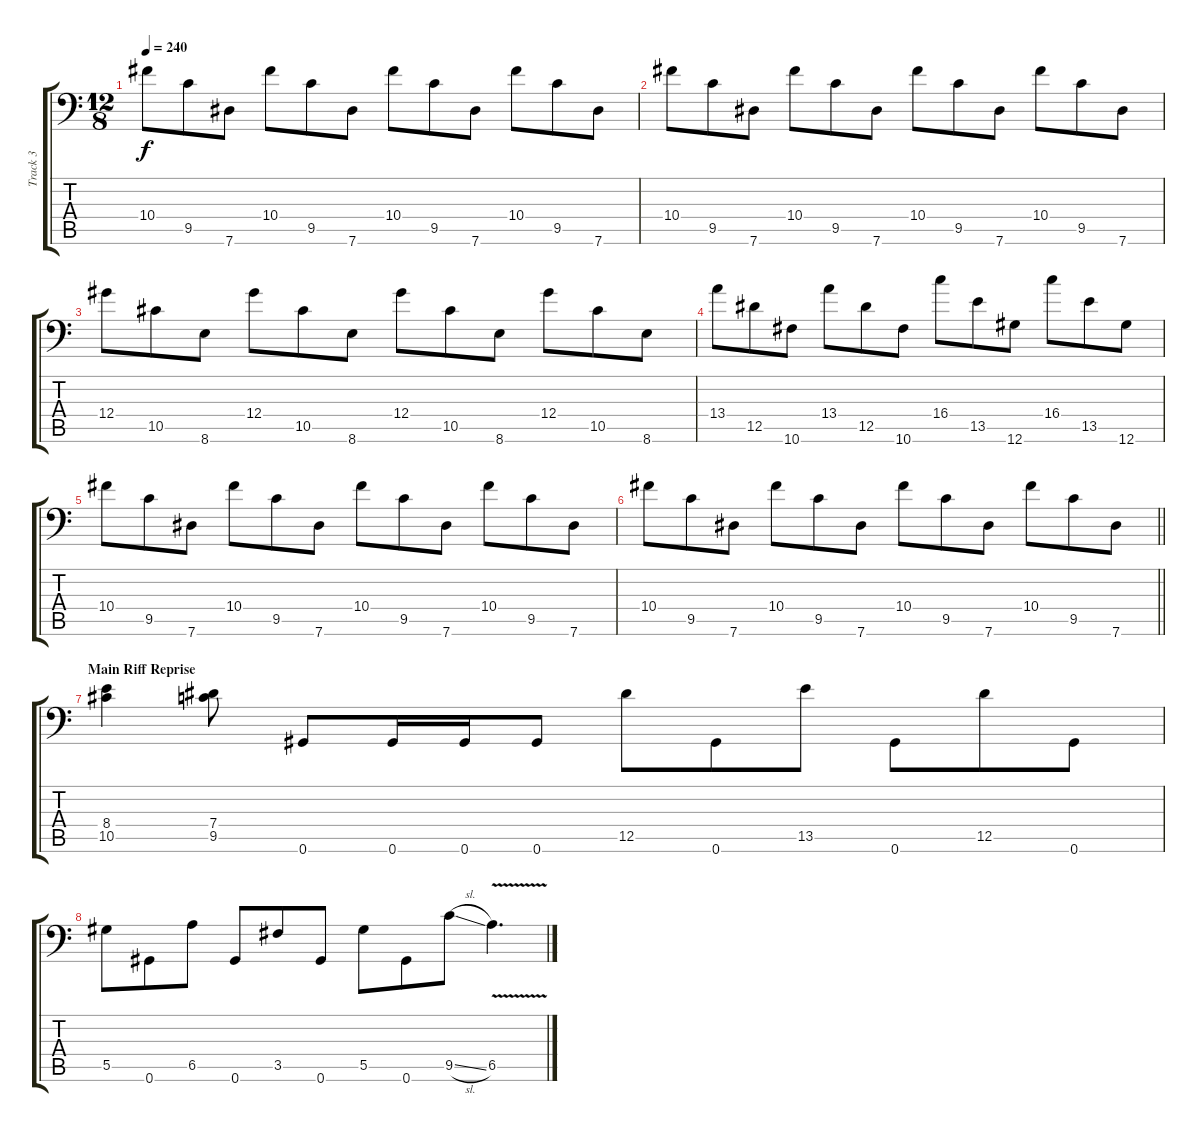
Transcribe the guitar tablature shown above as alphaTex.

\track ("Track 3" "Track 3") {instrument distortionguitar}
\staff {score tabs}
\tuning (Bb3 F3 Db3 Ab2 Eb2 Ab1) {hide}
\ts (12 8)
\tempo 240
\clef f4
\ks c
10.4.8{dy f} 9.5.8 7.6.8 10.4.8 9.5.8 7.6.8 10.4.8 9.5.8 7.6.8 10.4.8 9.5.8 7.6.8 |
10.4.8 9.5.8 7.6.8 10.4.8 9.5.8 7.6.8 10.4.8 9.5.8 7.6.8 10.4.8 9.5.8 7.6.8 |
12.4.8 10.5.8 8.6.8 12.4.8 10.5.8 8.6.8 12.4.8 10.5.8 8.6.8 12.4.8 10.5.8 8.6.8 |
13.4.8 12.5.8 10.6.8 13.4.8 12.5.8 10.6.8 16.4.8 13.5.8 12.6.8 16.4.8 13.5.8 12.6.8 |
10.4.8 9.5.8 7.6.8 10.4.8 9.5.8 7.6.8 10.4.8 9.5.8 7.6.8 10.4.8 9.5.8 7.6.8 |
\barLineRight lightlight
10.4.8 9.5.8 7.6.8 10.4.8 9.5.8 7.6.8 10.4.8 9.5.8 7.6.8 10.4.8 9.5.8 7.6.8 |
\section ("" "Main Riff Reprise")
(8.4 10.5).4 (7.4 9.5).8 0.6.8 0.6.16 0.6.16 0.6.8 12.5.8 0.6.8 13.5.8 0.6.8 12.5.8 0.6.8 |
5.5.8 0.6.8 6.5.8 0.6.8 3.5.8 0.6.8 5.5.8 0.6.8 9.5{sl}.8 6.5{v}.4{d}
